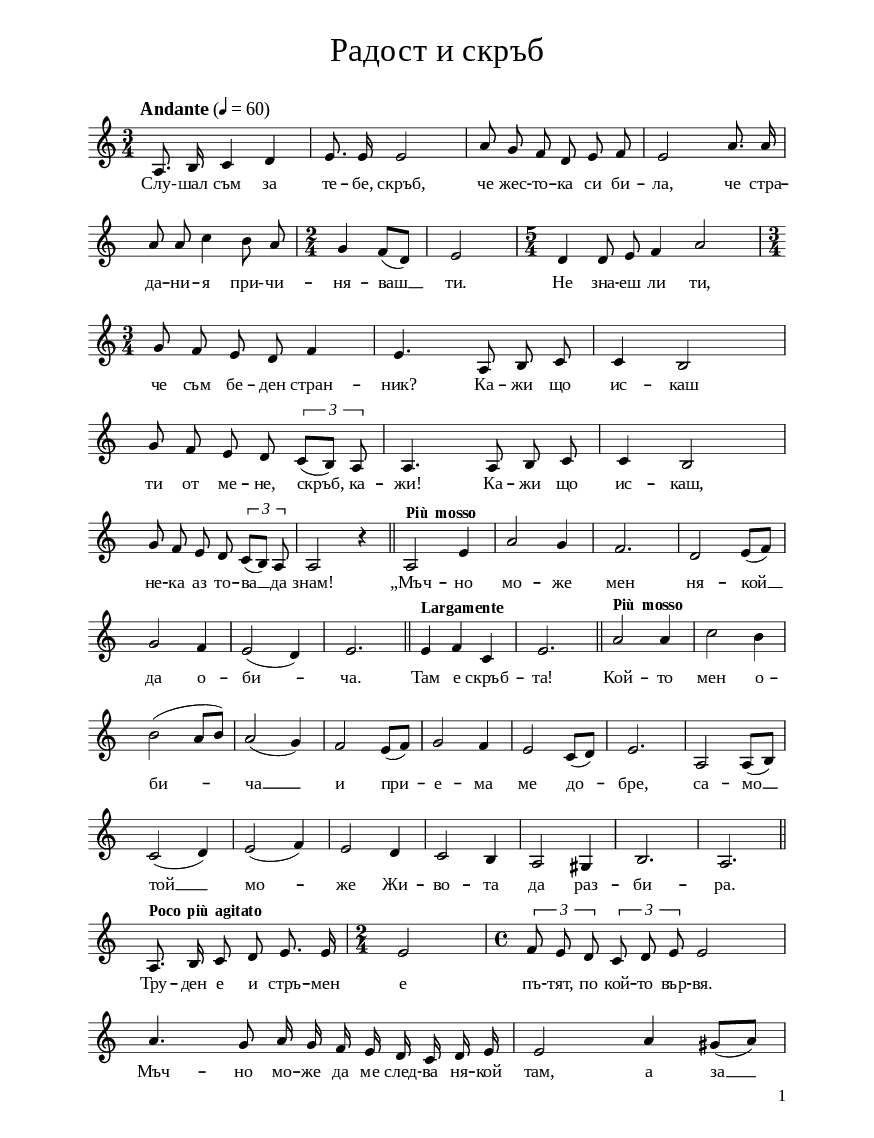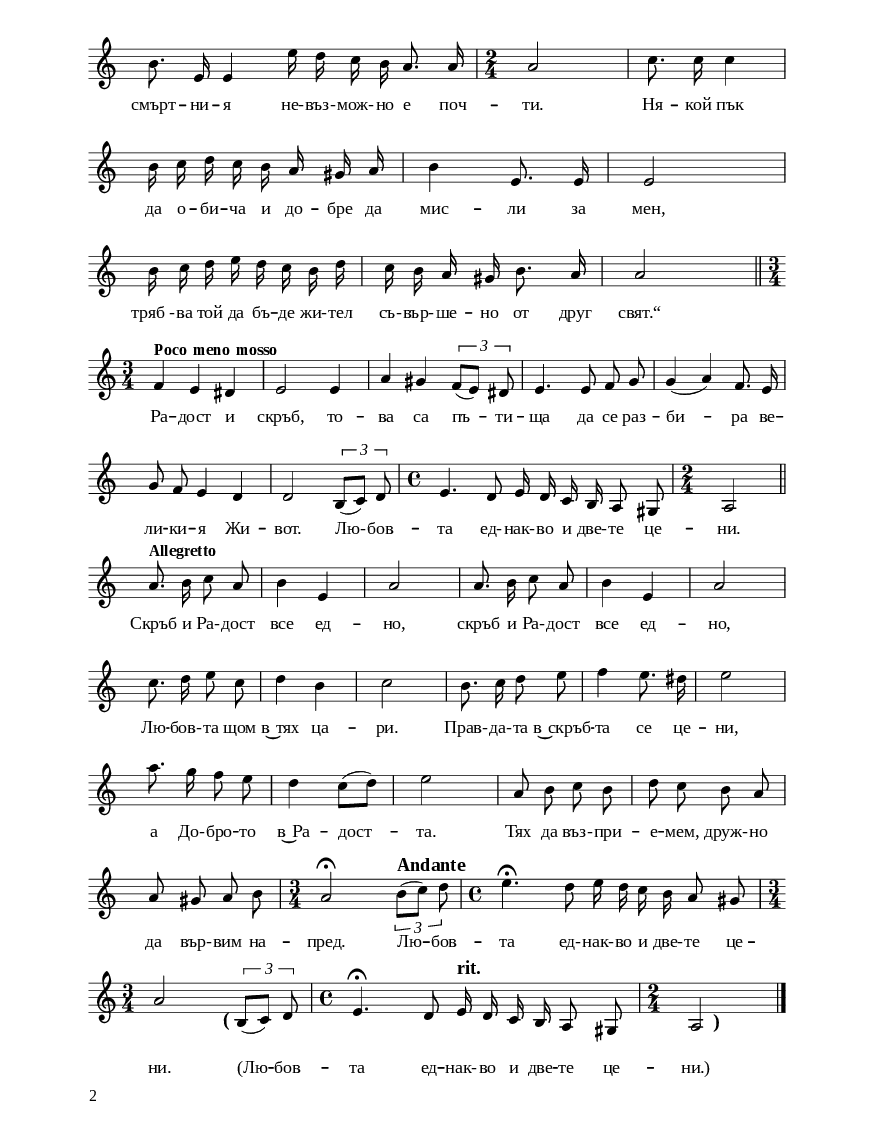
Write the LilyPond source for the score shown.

\version "2.24.2"

\include "include/globals.ily"

\bookpart {
  \label #'ref122
  \tocItem \markup "Радост и скръб"
  \paper {
    print-all-headers = ##t
    print-page-number = ##t
    print-first-page-number = ##t

    % put page numbers on the bottom
    oddHeaderMarkup = \markup ""
    evenHeaderMarkup = \markup ""
    oddFooterMarkup = \markup
    \fill-line {
      ""
      \if \should-print-page-number \fromproperty #'page:page-number-string
    }
    evenFooterMarkup = \markup
    \fill-line {
      \if \should-print-page-number \fromproperty #'page:page-number-string
      ""
    }

    left-margin = 1.5\cm
    right-margin = 1.5\cm
    top-margin = 1.6\cm
    bottom-margin = 1.2\cm
    ragged-bottom = ##t % do not spread the staves to fill the whole vertical space

    % change distance between staves
    system-system-spacing =
    #'((basic-distance . 10)
       (minimum-distance . 6)
       (padding . 1)
       (stretchability . 12))
  }
  \score {
    \include "include/score-layout.ily"

    \new Voice \relative c' {
      \clef treble
      \key a \minor
      \time 3/4
      \tempoFunc "Andante" 4 "60"
      \autoBeamOff
      a8.  b16  c4  d4 | % 2
      e8.  e16  e2 | % 3
      a8  g8  f8  d8  e8
      f8 |  % 4
      e2  a8.  a16  | \break % 5
      a8  a8  c4  b8  a8 | % 6
      \time 2/4  | % 6
      g4  f8 [(  d8 )] | % 7
      e2 | % 8
      \time 5/4  | % 8
      d4  d8  e8  f4  a2 | \break % 9
      \time 3/4  | % 9
      g8  f8  e8  d8  f4  |
      e4.  a,8  b8  c8 | % 11
      c4  b2  | \break % 12
      g'8  f8  e8  d8
      \tuplet 3/2 { c8 ( [  b8 )]  a8  }
      |  % 13
      a4.  a8  b8  c8 | % 14
      c4  b2  \break | % 15
      g'8  f8  e8  d8
      \tuplet 3/2 { c8 ( [  b8] ) a8 }
      | % 16
      a2 r4  \bar "||" % 17
      a2 ^\markup{ \bold {Più mosso} }  e'4 | % 18
      a2  g4 | % 19
      f2. |
      d2  e8 ( [  f8 ) ] | \break % 21
      g2  f4 |  % 22
      e2 (  d4 ) | % 23
      e2. \bar "||" |
      e4 ^\markup{ \bold {Largamente} }  f4  c4  | % 25
      e2. \bar "||"
      a2 ^\markup{ \bold {Più mosso} }  a4 | % 27
      c2  b4  | \break % 28
      b2 (  a8 [  b8 ) ] | % 29
      a2 (  g4 ) |
      f2  e8 ( [  f8 ) ] | % 31
      g2  f4 | % 32
      e2  c8 ( [  d8 ) ] | % 33
      e2. | % 34
      a,2  a8 ( [  b8 ) ] \break | % 35
      c2 (  d4 ) | % 36
      e2 (  f4 ) | % 37
      e2  d4 | % 38
      c2  b4 | % 39
      a2  gis4 |
      b2. | % 41
      a2. \bar "||"
      \break  | % 42
      a8. ^\markup{ \bold {Poco più agitato} }  b16
      c8  d8  e8.  e16 | % 43
      \time 2/4  | % 43
      e2 | % 44
      \time 4/4  | % 44
      \tuplet 3/2 {f8   e8  d8 }
      \tuplet 3/2 {c8  d8  e8 }
      e2  |
      a4.  g8  a16  g16  f16
      e16  d16  c16  d16  e16 | % 46
      e2  a4  gis8 ( [  a8 ) ] \break | % 47
      b8.  e,16  e4  e'16
      d16  c16  b16  a8.  a16 |  % 48
      \time 2/4  | % 48
      a2 |   % 49
      c8.  c16  c4  \break |
      b16  c16  d16  c16
      b16  a16  gis16  a16 | % 51
      b4  e,8.  e16 | % 52
      e2  | \break % 53
      b'16  c16  d16  e16
      d16  c16  b16  d16 |  % 54
      c16  b16  a16  gis16
      b8.  a16 | % 55
      a2 \break \bar "||" | % 56
      \time 3/4  | % 56
      f4 ^\markup{ \bold {Poco meno mosso} }  e4
      dis4 | % 57
      e2  e4 | % 58
      a4  gis4
      \tuplet 3/2 { f8 ( [  e8 ] )  dis8  }
      | % 59
      e4.  e8  f8  g8 |
      g4 (  a4 )  f8.  e16  | \break % 61
      g8  f8  e4  d4 | % 62
      d2
      \tuplet 3/2 { b8 ( [  c8 ) ]  d8  }
      | % 63
      \time 4/4 e4.  d8  e16  d16  c16
      b16  a8  gis8 | % 64
      \time 2/4 a2 \bar "||"  \break | % 65
      a'8. ^\markup{ \bold {Allegretto} }  b16
      c8  a8  | % 66
      b4  e,4  | % 67
      a2  | % 68
      a8.  b16  c8  a8  | % 69
      b4  e,4  |
      a2  \break  | % 71
      c8.  d16  e8  c8  | % 72
      d4  b4  | % 73
      c2  | % 74
      b8.  c16  d8  e8  | % 75
      f4  e8.  dis16  | % 76
      e2  \break  | % 77
      a8. g16 f8 e8  | % 78
      d4 c8 ( [ d8 ) ] | % 79
      e2 |
      a,8 b8 c8 b8  | % 81
      d8 c8 b8  a8  \break | % 82
      a8  gis8  a8 b8 | % 83
      \time 3/4  | % 83
      a2 ^\fermata
      \tuplet 3/2 { \tempo "Andante" b8 ( [ c8 ) ] d8  }
      \time 4/4  | % 84
      e4. \fermata
      d8 e16  d16 c16  b16
      a8 gis8 | \break % 85

      \time 3/4 a2

      \tuplet 3/2 {
        \once \override TextScript.extra-offset = #'(-1.8 . 3.5)
        b,8-\markup \bold \fontsize #+2 {"("}
        ( [ c8 ) ] d8
      } |
      \time 4/4   % 84
      e4. \fermata
      d8 \tempo "rit." e16  d16 c16  b16
      a8 gis8 |
      \time 2/4
      \override TextScript.extra-offset = #'(3 . 3.0)
      a2-\markup \bold \fontsize #+2 {")"}
      \bar "|."
    }

    \addlyrics {
      "Слу-" -- шал съм за те -- бе, скръб,
      че жес -- то -- ка си би -- ла, че
      стра -- да -- ни -- я "при-" -- чи -- ня
      -- ваш __  ти. Не зна -- еш ли ти,
      че съм бе -- ден стран -- ник? Ка
      -- жи що ис -- каш ти от ме -- не,
      скръб, ка -- жи! Ка -- жи що
      ис -- каш, не -- ка аз то -- ва __
      да знам! "„Мъч" -- но мо -- же
      мен ня -- кой __  да о -- би
      -- ча. Там е скръб -- та! Кой --
      то мен о -- би  --  ча __
      и при  -- е -- ма ме до  --
      бре, са -- мо __ той __ мо
      -- же Жи -- во -- та да раз -- би
      -- ра. Тру -- ден е и стръ -- мен
      е пъ -- тят, по кой -- то вър --
      вя. Мъч -- но мо -- же да ме след
      -- ва ня -- кой там, а за __
      смърт -- ни -- я "не-" -- "въз-" -- "мож-" --
      но е поч -- ти. Ня -- кой пък да
      о -- би -- ча и до -- бре да мис --
      ли за мен, "тряб -" -- ва той да бъ
      -- де "жи-" -- тел "съ-" -- "вър-" -- ше -- но
      от друг "свят.“" Ра -- дост и
      скръб, то -- ва са пъ  -- ти --
      ща да се раз -- би -- ра ве --
      ли -- ки -- я Жи -- вот. "Лю-"  --
      бов -- та "ед-" -- "нак-" -- во и "две-" --
      те це -- ни. Скръб и "Ра-" -- дост
      все ед -- но, скръб и "Ра-" -- дост
      все ед -- но, Лю -- "бов-" -- та щом
      в~тях ца -- ри. "Прав-" -- "да-" -- та
      в~скръб -- та се це -- ни, а "До-"
      -- бро -- то в~Ра -- дост  -- та.
      Тях да "въз-" -- при -- е -- мем, "друж-"
      -- но да "вър-" -- вим на -- пред. Лю
      -- бов -- та "ед-" -- "нак-" -- во и
      "две-" -- те це -- ни. (Лю
      -- бов -- та ед -- "нак-" -- во и
      две -- те це -- ни.)
    }

    \header {
      title = \titleFunc "Радост и скръб" "Radost i skrăb"
    }

    \midi{}

  } % score


} % bookpart
